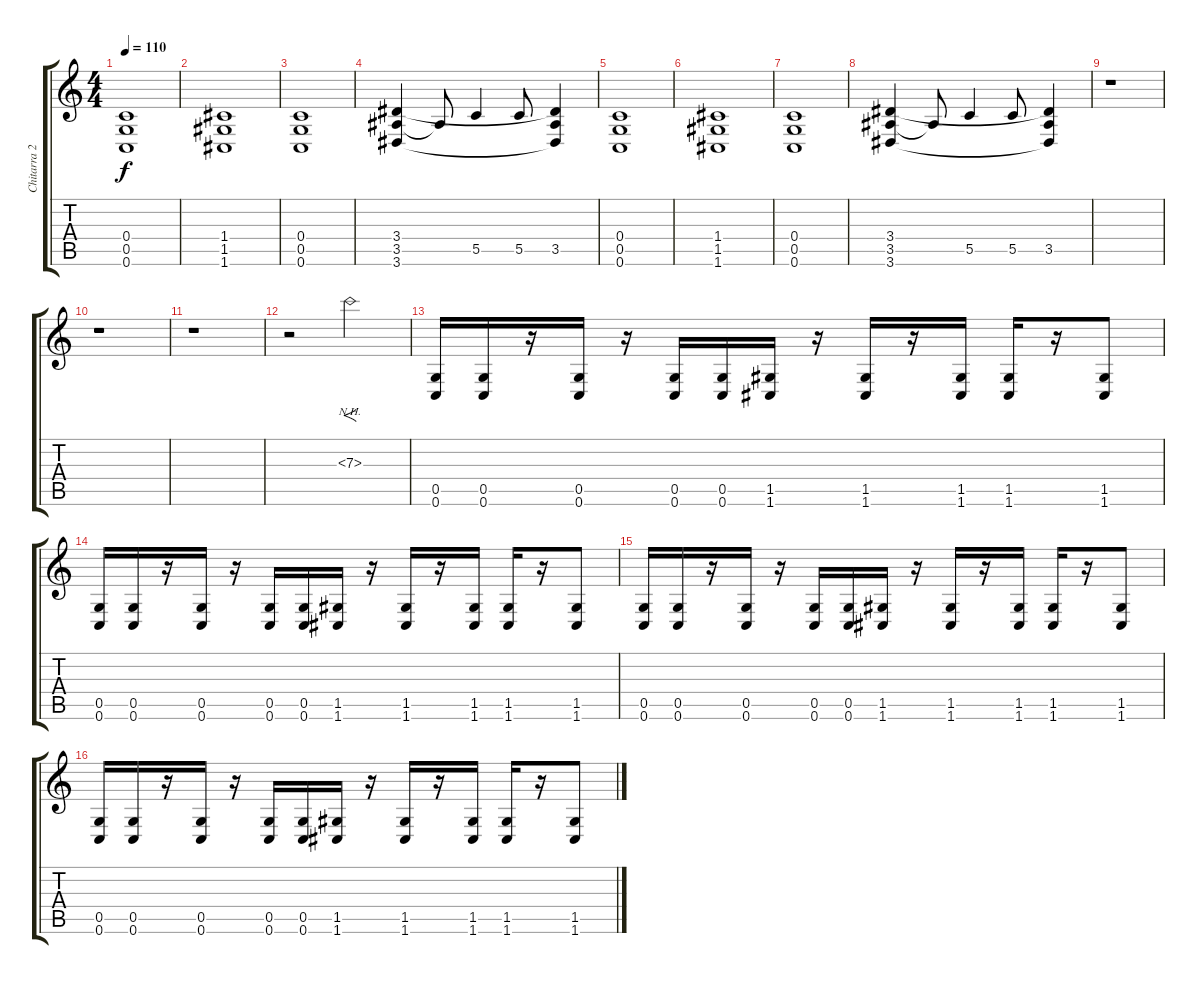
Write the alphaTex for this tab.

\track ("Chitarra 2" "Chitarra 2") {instrument distortionguitar}
\staff {score tabs}
\tuning (D4 A3 F3 C3 G2 C2) {hide}
\ts (4 4)
\tempo 110
\clef g2
\ks c
(0.4 0.5 0.6).1{dy f} |
(1.4 1.5 1.6).1 |
(0.4 0.5 0.6).1 |
(3.4 3.5 3.6).4 3.5{t}.8 5.5.4 5.5.8 (3.4{t} 3.5 3.6{t}).4 |
(0.4 0.5 0.6).1 |
(1.4 1.5 1.6).1 |
(0.4 0.5 0.6).1 |
(3.4 3.5 3.6).4 3.5{t}.8 5.5.4 5.5.8 (3.4{t} 3.5 3.6{t}).4 |
r.1 |
r.1 |
r.1 |
r.2 7.3{nh}.2{f} |
(0.5 0.6).16 (0.5 0.6).16 r.16 (0.5 0.6).16 r.16 (0.5 0.6).16 (0.5 0.6).16 (1.5 1.6).16 r.16 (1.5 1.6).16 r.16 (1.5 1.6).16 (1.5 1.6).16 r.16 (1.5 1.6).8 |
(0.5 0.6).16 (0.5 0.6).16 r.16 (0.5 0.6).16 r.16 (0.5 0.6).16 (0.5 0.6).16 (1.5 1.6).16 r.16 (1.5 1.6).16 r.16 (1.5 1.6).16 (1.5 1.6).16 r.16 (1.5 1.6).8 |
(0.5 0.6).16 (0.5 0.6).16 r.16 (0.5 0.6).16 r.16 (0.5 0.6).16 (0.5 0.6).16 (1.5 1.6).16 r.16 (1.5 1.6).16 r.16 (1.5 1.6).16 (1.5 1.6).16 r.16 (1.5 1.6).8 |
(0.5 0.6).16 (0.5 0.6).16 r.16 (0.5 0.6).16 r.16 (0.5 0.6).16 (0.5 0.6).16 (1.5 1.6).16 r.16 (1.5 1.6).16 r.16 (1.5 1.6).16 (1.5 1.6).16 r.16 (1.5 1.6).8
